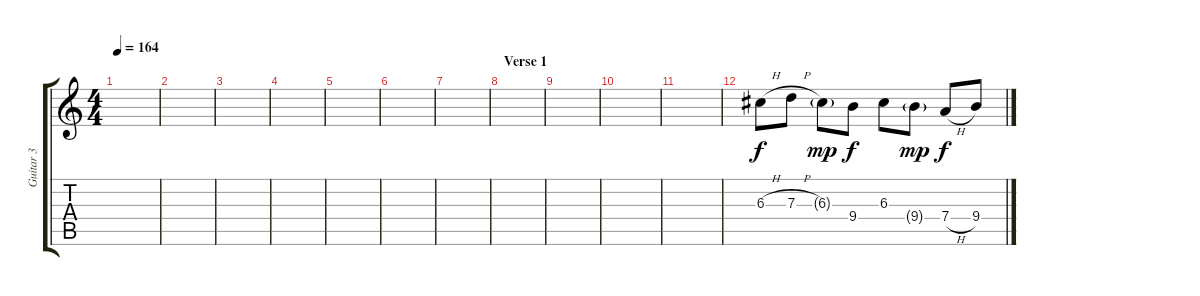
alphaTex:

\track ("Guitar 3 " "Guitar 3 ") {instrument electricguitarjazz}
\staff {score tabs}
\tuning (E4 B3 G3 D3 A2 E2) {hide}
\ts (4 4)
\tempo 164
\clef g2
\ks c
|
|
|
|
|
|
|
\section ("" "Verse 1")
|
|
|
|
6.3{h}.8 7.3{h}.8 6.3{g}.8{dy mp} 9.4.8{dy f} 6.3.8 9.4{g}.8{dy mp} 7.4{h}.8{dy f} 9.4.8
